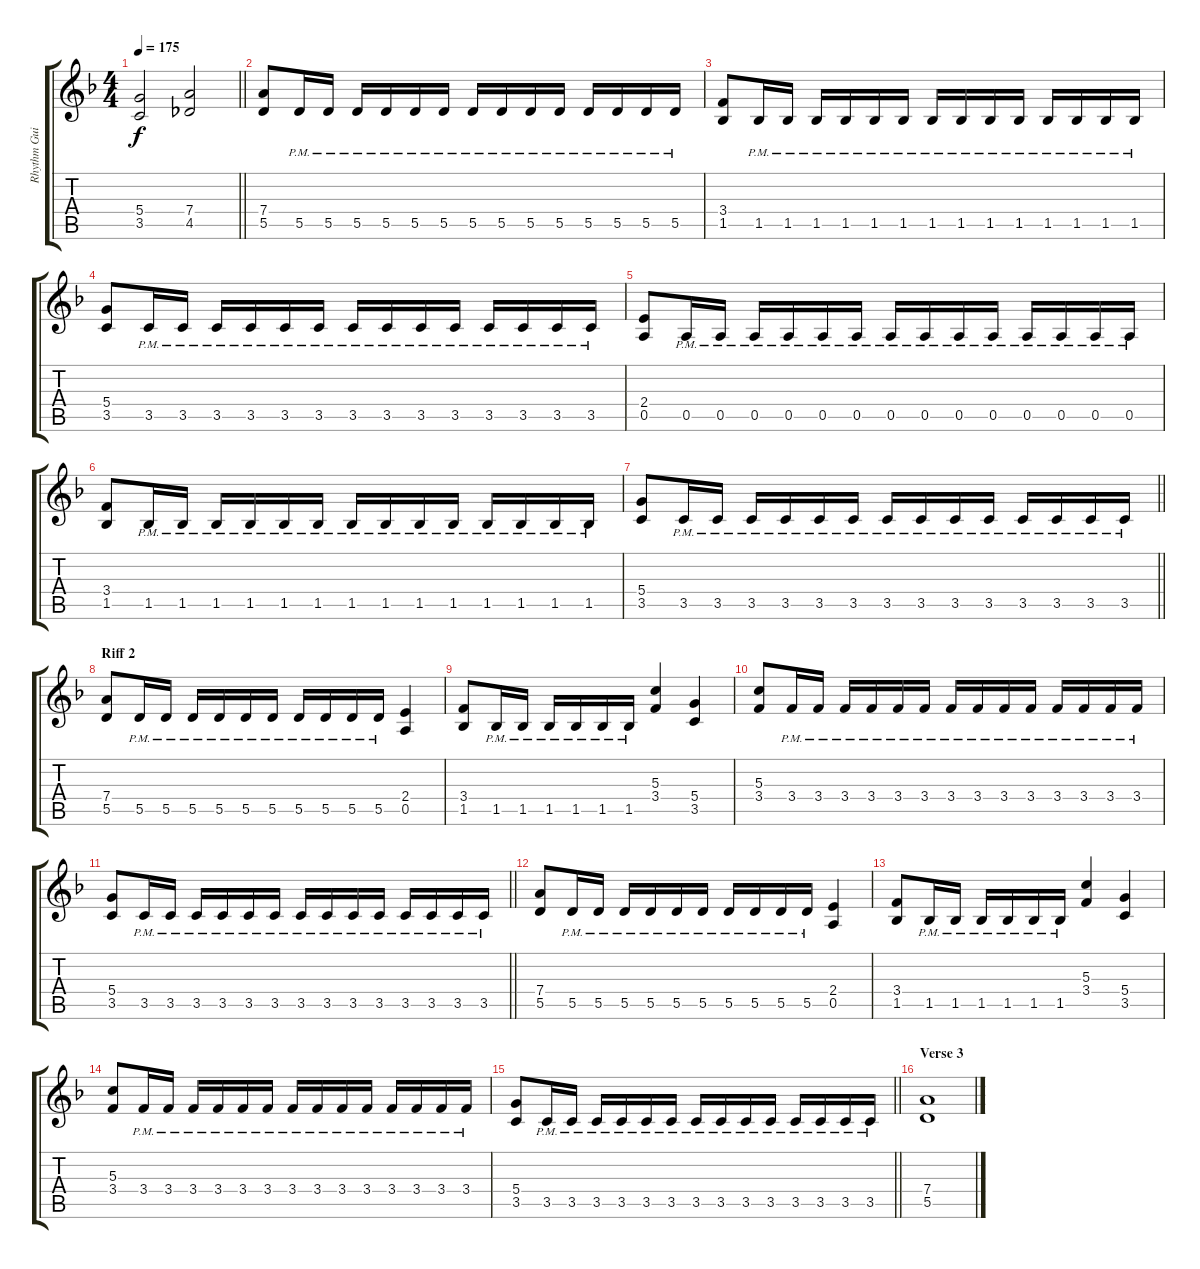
\track ("Rhythm Guitar 2: Tapani Kangas" "Rhythm Gui") {instrument distortionguitar}
\staff {score tabs}
\tuning (E4 B3 G3 D3 A2 E2) {hide}
\ts (4 4)
\tempo 175
\clef g2
\barLineRight lightlight
\ks dminor
(5.4 3.5).2{dy f} (7.4 4.5).2 |
(7.4 5.5).8 5.5{pm}.16 5.5{pm}.16 5.5{pm}.16 5.5{pm}.16 5.5{pm}.16 5.5{pm}.16 5.5{pm}.16 5.5{pm}.16 5.5{pm}.16 5.5{pm}.16 5.5{pm}.16 5.5{pm}.16 5.5{pm}.16 5.5{pm}.16 |
(3.4 1.5).8 1.5{pm}.16 1.5{pm}.16 1.5{pm}.16 1.5{pm}.16 1.5{pm}.16 1.5{pm}.16 1.5{pm}.16 1.5{pm}.16 1.5{pm}.16 1.5{pm}.16 1.5{pm}.16 1.5{pm}.16 1.5{pm}.16 1.5{pm}.16 |
(5.4 3.5).8 3.5{pm}.16 3.5{pm}.16 3.5{pm}.16 3.5{pm}.16 3.5{pm}.16 3.5{pm}.16 3.5{pm}.16 3.5{pm}.16 3.5{pm}.16 3.5{pm}.16 3.5{pm}.16 3.5{pm}.16 3.5{pm}.16 3.5{pm}.16 |
(2.4 0.5).8 0.5{pm}.16 0.5{pm}.16 0.5{pm}.16 0.5{pm}.16 0.5{pm}.16 0.5{pm}.16 0.5{pm}.16 0.5{pm}.16 0.5{pm}.16 0.5{pm}.16 0.5{pm}.16 0.5{pm}.16 0.5{pm}.16 0.5{pm}.16 |
(3.4 1.5).8 1.5{pm}.16 1.5{pm}.16 1.5{pm}.16 1.5{pm}.16 1.5{pm}.16 1.5{pm}.16 1.5{pm}.16 1.5{pm}.16 1.5{pm}.16 1.5{pm}.16 1.5{pm}.16 1.5{pm}.16 1.5{pm}.16 1.5{pm}.16 |
\barLineRight lightlight
(5.4 3.5).8 3.5{pm}.16 3.5{pm}.16 3.5{pm}.16 3.5{pm}.16 3.5{pm}.16 3.5{pm}.16 3.5{pm}.16 3.5{pm}.16 3.5{pm}.16 3.5{pm}.16 3.5{pm}.16 3.5{pm}.16 3.5{pm}.16 3.5{pm}.16 |
\section ("" "Riff 2")
(7.4 5.5).8 5.5{pm}.16 5.5{pm}.16 5.5{pm}.16 5.5{pm}.16 5.5{pm}.16 5.5{pm}.16 5.5{pm}.16 5.5{pm}.16 5.5{pm}.16 5.5{pm}.16 (2.4 0.5).4 |
(3.4 1.5).8 1.5{pm}.16 1.5{pm}.16 1.5{pm}.16 1.5{pm}.16 1.5{pm}.16 1.5{pm}.16 (5.3 3.4).4 (5.4 3.5).4 |
(5.3 3.4).8 3.4{pm}.16 3.4{pm}.16 3.4{pm}.16 3.4{pm}.16 3.4{pm}.16 3.4{pm}.16 3.4{pm}.16 3.4{pm}.16 3.4{pm}.16 3.4{pm}.16 3.4{pm}.16 3.4{pm}.16 3.4{pm}.16 3.4{pm}.16 |
\barLineRight lightlight
(5.4 3.5).8 3.5{pm}.16 3.5{pm}.16 3.5{pm}.16 3.5{pm}.16 3.5{pm}.16 3.5{pm}.16 3.5{pm}.16 3.5{pm}.16 3.5{pm}.16 3.5{pm}.16 3.5{pm}.16 3.5{pm}.16 3.5{pm}.16 3.5{pm}.16 |
(7.4 5.5).8 5.5{pm}.16 5.5{pm}.16 5.5{pm}.16 5.5{pm}.16 5.5{pm}.16 5.5{pm}.16 5.5{pm}.16 5.5{pm}.16 5.5{pm}.16 5.5{pm}.16 (2.4 0.5).4 |
(3.4 1.5).8 1.5{pm}.16 1.5{pm}.16 1.5{pm}.16 1.5{pm}.16 1.5{pm}.16 1.5{pm}.16 (5.3 3.4).4 (5.4 3.5).4 |
(5.3 3.4).8 3.4{pm}.16 3.4{pm}.16 3.4{pm}.16 3.4{pm}.16 3.4{pm}.16 3.4{pm}.16 3.4{pm}.16 3.4{pm}.16 3.4{pm}.16 3.4{pm}.16 3.4{pm}.16 3.4{pm}.16 3.4{pm}.16 3.4{pm}.16 |
\barLineRight lightlight
(5.4 3.5).8 3.5{pm}.16 3.5{pm}.16 3.5{pm}.16 3.5{pm}.16 3.5{pm}.16 3.5{pm}.16 3.5{pm}.16 3.5{pm}.16 3.5{pm}.16 3.5{pm}.16 3.5{pm}.16 3.5{pm}.16 3.5{pm}.16 3.5{pm}.16 |
\section ("" "Verse 3")
(7.4 5.5).1
